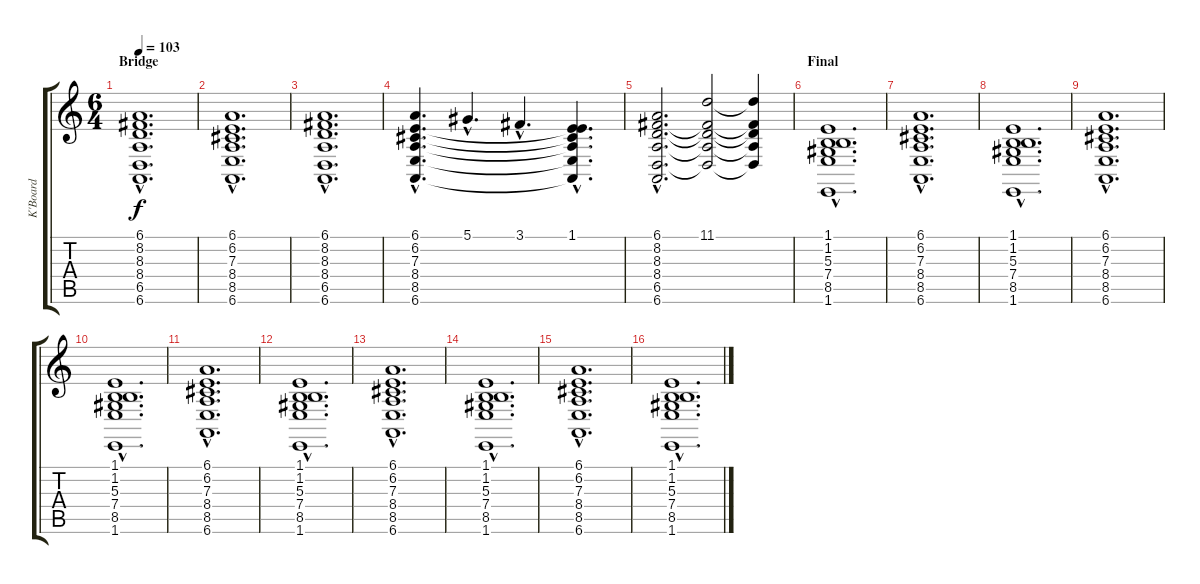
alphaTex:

\track ("K'Board" "K'Board") {instrument tremolostrings}
\staff {score tabs}
\tuning (Eb4 Bb3 Gb3 Db3 Ab2 Eb2) {hide}
\ts (6 4)
\section ("" "Bridge")
\tempo 103
\clef g2
\ks c
(6.1{hac} 8.2{hac} 8.3{hac} 8.4{hac} 6.5{hac} 6.6{hac}).1{d dy f} |
(6.1{hac} 6.2{hac} 7.3{hac} 8.4{hac} 8.5{hac} 6.6{hac}).1{d} |
(6.1{hac} 8.2{hac} 8.3{hac} 8.4{hac} 6.5{hac} 6.6{hac}).1{d} |
(6.1{hac} 6.2{hac} 7.3{hac} 8.4{hac} 8.5{hac} 6.6{hac}).4{d} 5.1{hac}.4{d} 3.1{hac}.4{d} (1.1{hac} 6.2{hac t} 7.3{hac t} 8.4{hac t} 8.5{hac t} 6.6{hac t}).4{d} |
(6.1{hac} 8.2{hac} 8.3{hac} 8.4{hac} 6.5{hac} 6.6{hac}).2{d} (11.1 8.2{t} 8.3{t} 8.4{t} 6.5{t}).2 (11.1{t} 8.2{t} 8.3{t} 8.4{t} 6.5{t}).4 |
\section ("" "Final")
(1.1{hac} 1.2{hac} 5.3{hac} 7.4{hac} 8.5{hac} 1.6{hac}).1{d} |
(6.1{hac} 6.2{hac} 7.3{hac} 8.4{hac} 8.5{hac} 6.6{hac}).1{d} |
(1.1{hac} 1.2{hac} 5.3{hac} 7.4{hac} 8.5{hac} 1.6{hac}).1{d} |
(6.1{hac} 6.2{hac} 7.3{hac} 8.4{hac} 8.5{hac} 6.6{hac}).1{d} |
(1.1{hac} 1.2{hac} 5.3{hac} 7.4{hac} 8.5{hac} 1.6{hac}).1{d} |
(6.1{hac} 6.2{hac} 7.3{hac} 8.4{hac} 8.5{hac} 6.6{hac}).1{d} |
(1.1{hac} 1.2{hac} 5.3{hac} 7.4{hac} 8.5{hac} 1.6{hac}).1{d} |
(6.1{hac} 6.2{hac} 7.3{hac} 8.4{hac} 8.5{hac} 6.6{hac}).1{d} |
(1.1{hac} 1.2{hac} 5.3{hac} 7.4{hac} 8.5{hac} 1.6{hac}).1{d volume 6} |
(6.1{hac} 6.2{hac} 7.3{hac} 8.4{hac} 8.5{hac} 6.6{hac}).1{d volume 4} |
(1.1{hac} 1.2{hac} 5.3{hac} 7.4{hac} 8.5{hac} 1.6{hac}).1{d volume 2}
